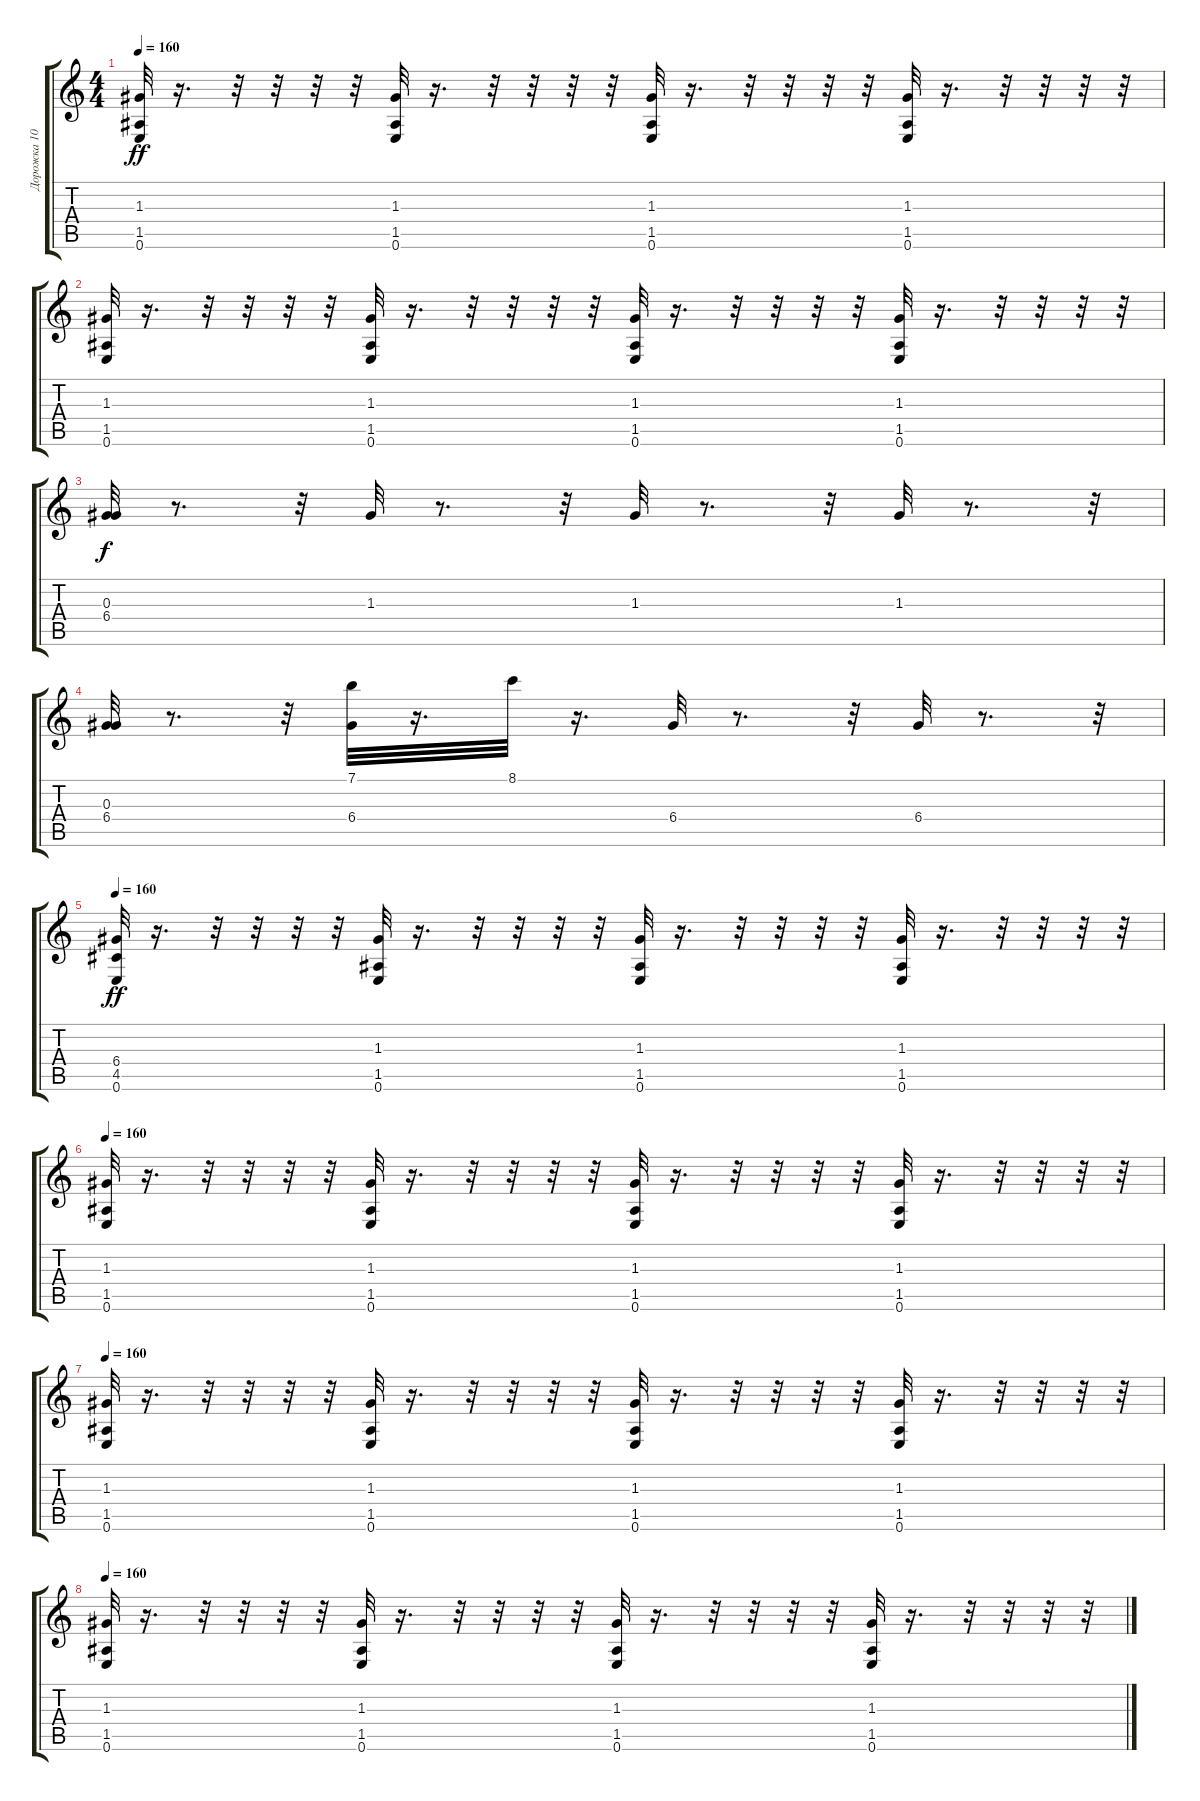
\track ("Дорожка 10" "Дорожка 10") {instrument acousticguitarnylon}
\staff {score tabs}
\tuning (E4 B3 G3 D3 A2 E2) {hide}
\ts (4 4)
\tempo 160
\clef g2
\ks c
(1.3 1.5 0.6).32{dy ff} r.16{d} r.32 r.32 r.32 r.32 (1.3 1.5 0.6).32 r.16{d} r.32 r.32 r.32 r.32 (1.3 1.5 0.6).32 r.16{d} r.32 r.32 r.32 r.32 (1.3 1.5 0.6).32 r.16{d} r.32 r.32 r.32 r.32 |
(1.3 1.5 0.6).32 r.16{d} r.32 r.32 r.32 r.32 (1.3 1.5 0.6).32 r.16{d} r.32 r.32 r.32 r.32 (1.3 1.5 0.6).32 r.16{d} r.32 r.32 r.32 r.32 (1.3 1.5 0.6).32 r.16{d} r.32 r.32 r.32 r.32 |
(0.3 6.4).32{dy f} r.8{d} r.32 1.3.32 r.8{d} r.32 1.3.32 r.8{d} r.32 1.3.32 r.8{d} r.32 |
(0.3 6.4).32 r.8{d} r.32 (7.1 6.4).32 r.16{d} 8.1.32 r.16{d} 6.4.32 r.8{d} r.32 6.4.32 r.8{d} r.32 |
\tempo 160
(6.4 4.5 0.6).32{dy ff} r.16{d} r.32 r.32 r.32 r.32 (1.3 1.5 0.6).32 r.16{d} r.32 r.32 r.32 r.32 (1.3 1.5 0.6).32 r.16{d} r.32 r.32 r.32 r.32 (1.3 1.5 0.6).32 r.16{d} r.32 r.32 r.32 r.32 |
\tempo 160
(1.3 1.5 0.6).32 r.16{d} r.32 r.32 r.32 r.32 (1.3 1.5 0.6).32 r.16{d} r.32 r.32 r.32 r.32 (1.3 1.5 0.6).32 r.16{d} r.32 r.32 r.32 r.32 (1.3 1.5 0.6).32 r.16{d} r.32 r.32 r.32 r.32 |
\tempo 160
(1.3 1.5 0.6).32 r.16{d} r.32 r.32 r.32 r.32 (1.3 1.5 0.6).32 r.16{d} r.32 r.32 r.32 r.32 (1.3 1.5 0.6).32 r.16{d} r.32 r.32 r.32 r.32 (1.3 1.5 0.6).32 r.16{d} r.32 r.32 r.32 r.32 |
\tempo 160
(1.3 1.5 0.6).32 r.16{d} r.32 r.32 r.32 r.32 (1.3 1.5 0.6).32 r.16{d} r.32 r.32 r.32 r.32 (1.3 1.5 0.6).32 r.16{d} r.32 r.32 r.32 r.32 (1.3 1.5 0.6).32 r.16{d} r.32 r.32 r.32 r.32
